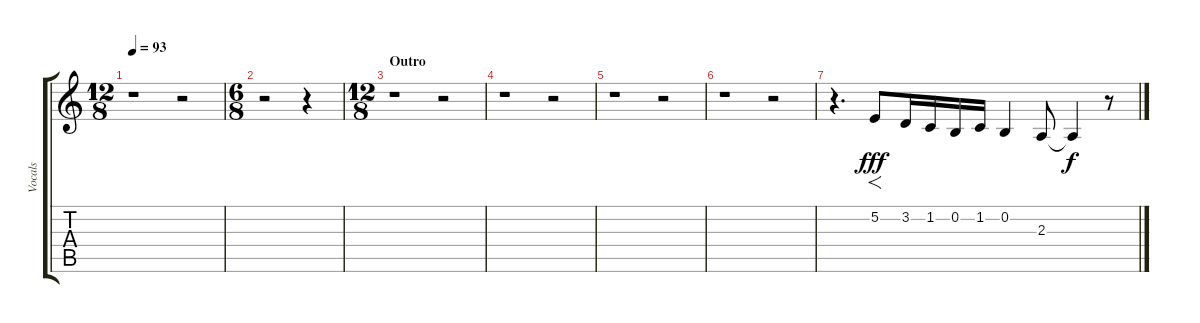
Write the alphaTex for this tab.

\track ("Vocals" "Vocals") {instrument lead6voice}
\staff {score tabs}
\tuning (E4 B3 G3 D3 A2 E2) {hide}
\ts (12 8)
\tempo 93
\clef g2
\ks c
r.1{dy fff} r.2 |
\ts (6 8)
r.2 r.4 |
\ts (12 8)
\section ("" "Outro")
r.1 r.2 |
r.1 r.2 |
r.1 r.2 |
r.1 r.2 |
r.4{d} 5.2.8{f volume 9} 3.2.16 1.2.16 0.2.16 1.2.16 0.2.4 2.3.8 2.3{t}.4{dy f} r.8
